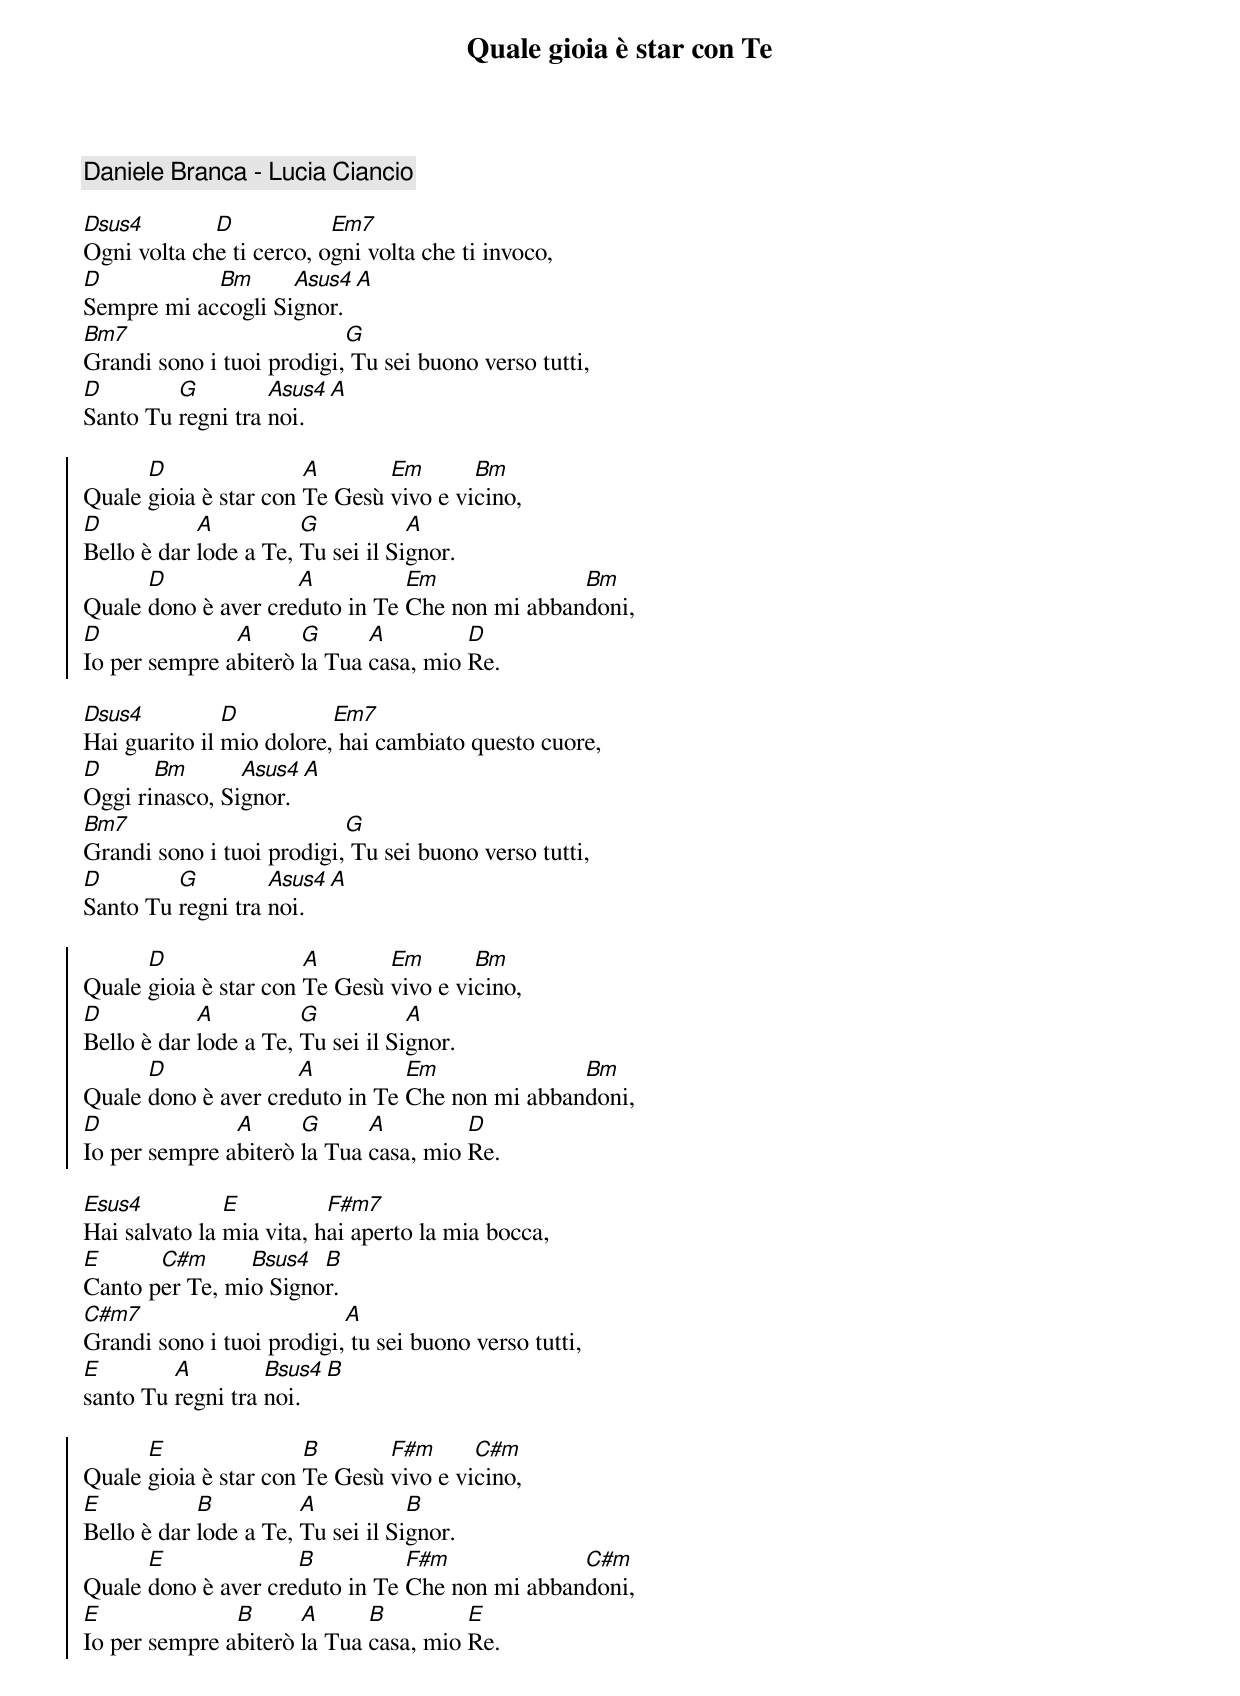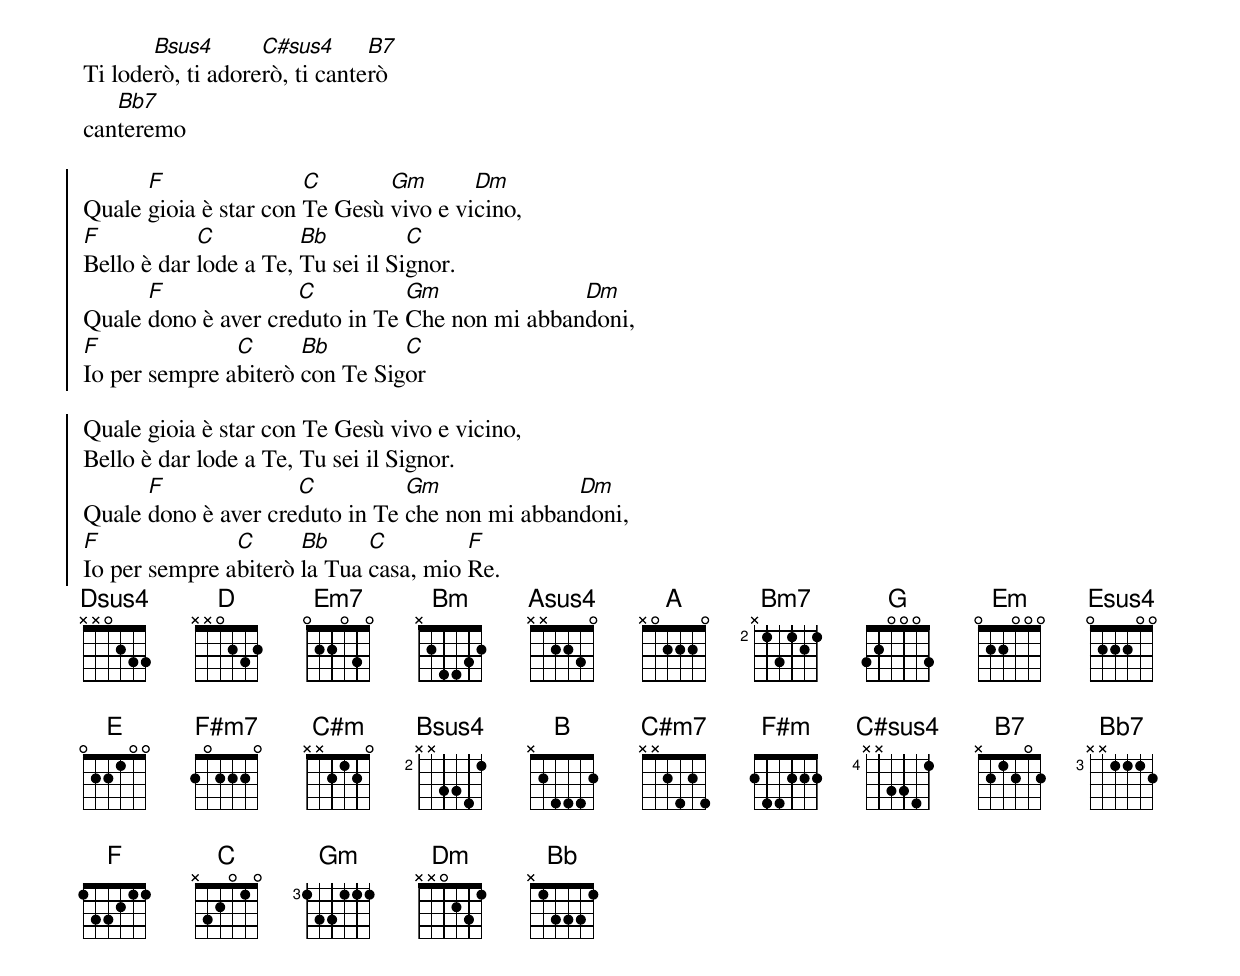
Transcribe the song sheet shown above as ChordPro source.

{title:Quale gioia è star con Te}
{c:Daniele Branca - Lucia Ciancio}

[Dsus4]Ogni volta ch[D]e ti cerco, o[Em7]gni volta che ti invoco,
[D]Sempre mi ac[Bm]cogli Si[Asus4]gnor. [A]
[Bm7]Grandi sono i tuoi prodigi,[G] Tu sei buono verso tutti,
[D]Santo Tu [G]regni tra [Asus4]noi.  [A]

{soc}
Quale [D]gioia è star con [A]Te Gesù [Em]vivo e vi[Bm]cino,
[D]Bello è dar [A]lode a Te, [G]Tu sei il Si[A]gnor.
Quale [D]dono è aver cre[A]duto in Te [Em]Che non mi abban[Bm]doni,
[D]Io per sempre a[A]biterò [G]la Tua [A]casa, mio [D]Re.
{eoc}

[Dsus4]Hai guarito il [D]mio dolore,[Em7] hai cambiato questo cuore,
[D]Oggi ri[Bm]nasco, Si[Asus4]gnor.  [A]
[Bm7]Grandi sono i tuoi prodigi,[G] Tu sei buono verso tutti,
[D]Santo Tu [G]regni tra [Asus4]noi.  [A]

{soc}
Quale [D]gioia è star con [A]Te Gesù [Em]vivo e vi[Bm]cino,
[D]Bello è dar [A]lode a Te, [G]Tu sei il Si[A]gnor.
Quale [D]dono è aver cre[A]duto in Te [Em]Che non mi abban[Bm]doni,
[D]Io per sempre a[A]biterò [G]la Tua [A]casa, mio [D]Re.
{eoc}

[Esus4]Hai salvato la [E]mia vita, h[F#m7]ai aperto la mia bocca,
[E]Canto p[C#m]er Te, mi[Bsus4]o Signo[B]r.
[C#m7]Grandi sono i tuoi prodigi,[A] tu sei buono verso tutti,
[E]santo Tu [A]regni tra [Bsus4]noi.  [B]

{soc}
Quale [E]gioia è star con [B]Te Gesù [F#m]vivo e vi[C#m]cino,
[E]Bello è dar [B]lode a Te, [A]Tu sei il Si[B]gnor.
Quale [E]dono è aver cre[B]duto in Te [F#m]Che non mi abban[C#m]doni,
[E]Io per sempre a[B]biterò [A]la Tua [B]casa, mio [E]Re.
{eoc}

Ti lode[Bsus4]rò, ti adore[C#sus4]rò, ti cante[B7]rò
can[Bb7]teremo

{soc}
Quale [F]gioia è star con [C]Te Gesù [Gm]vivo e vi[Dm]cino,
[F]Bello è dar [C]lode a Te, [Bb]Tu sei il Si[C]gnor.
Quale [F]dono è aver cre[C]duto in Te [Gm]Che non mi abban[Dm]doni,
[F]Io per sempre a[C]biterò [Bb]con Te Sig[C]or
{eoc}

{soc}
Quale gioia è star con Te Gesù vivo e vicino,
Bello è dar lode a Te, Tu sei il Signor.
Quale [F]dono è aver cre[C]duto in Te [Gm]che non mi abban[Dm]doni,
[F]Io per sempre a[C]biterò [Bb]la Tua [C]casa, mio [F]Re.
{eoc}
